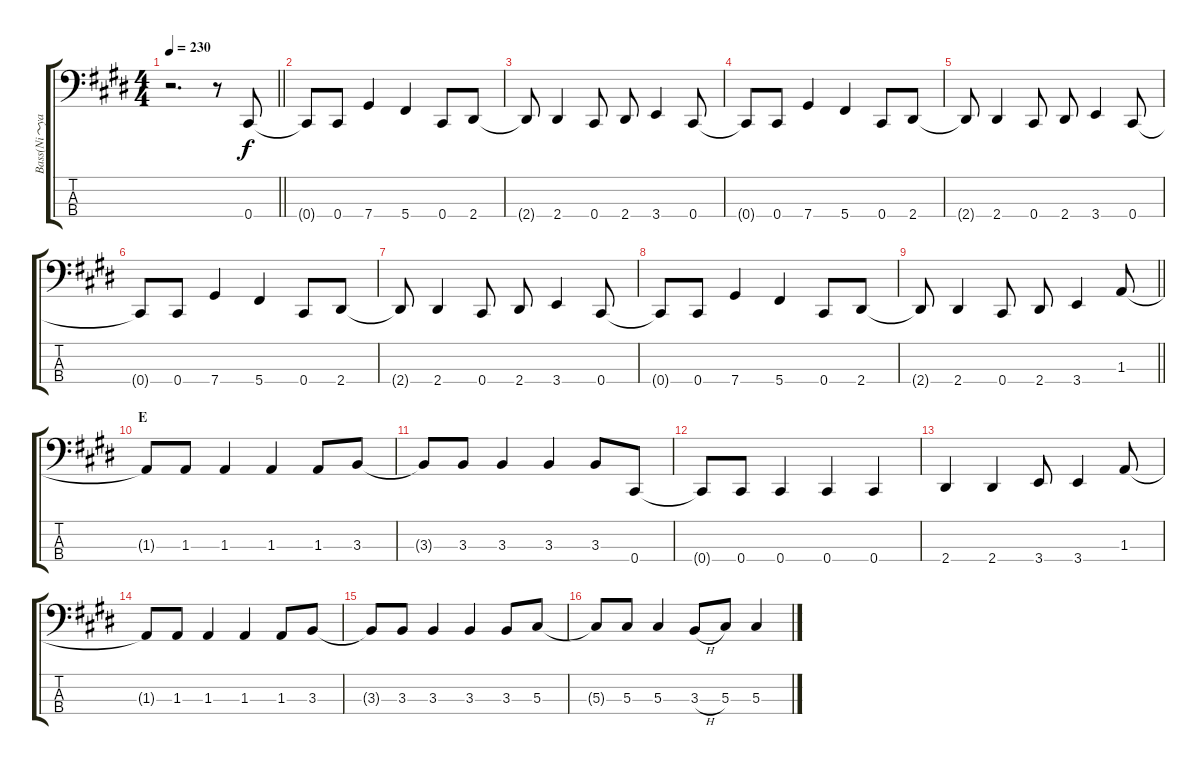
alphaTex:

\track ("Bass(Ni～ya)" "Bass(Ni～ya") {instrument electricbassfinger}
\staff {score tabs}
\tuning (Gb2 Db2 Ab1 Db1) {hide}
\ts (4 4)
\tempo 230
\clef f4
\barLineRight lightlight
\ks e
r.2{d dy f} r.8 0.4.8 |
0.4{t}.8 0.4.8 7.4.4 5.4.4 0.4.8 2.4.8 |
2.4{t}.8 2.4.4 0.4.8 2.4.8 3.4.4 0.4.8 |
0.4{t}.8 0.4.8 7.4.4 5.4.4 0.4.8 2.4.8 |
2.4{t}.8 2.4.4 0.4.8 2.4.8 3.4.4 0.4.8 |
0.4{t}.8 0.4.8 7.4.4 5.4.4 0.4.8 2.4.8 |
2.4{t}.8 2.4.4 0.4.8 2.4.8 3.4.4 0.4.8 |
0.4{t}.8 0.4.8 7.4.4 5.4.4 0.4.8 2.4.8 |
\barLineRight lightlight
2.4{t}.8 2.4.4 0.4.8 2.4.8 3.4.4 1.3.8 |
\section ("" "E")
1.3{t}.8 1.3.8 1.3.4 1.3.4 1.3.8 3.3.8 |
3.3{t}.8 3.3.8 3.3.4 3.3.4 3.3.8 0.4.8 |
0.4{t}.8 0.4.8 0.4.4 0.4.4 0.4.4 |
2.4.4 2.4.4 3.4.8 3.4.4 1.3.8 |
1.3{t}.8 1.3.8 1.3.4 1.3.4 1.3.8 3.3.8 |
3.3{t}.8 3.3.8 3.3.4 3.3.4 3.3.8 5.3.8 |
5.3{t}.8 5.3.8 5.3.4 3.3{h}.8 5.3.8 5.3.4
